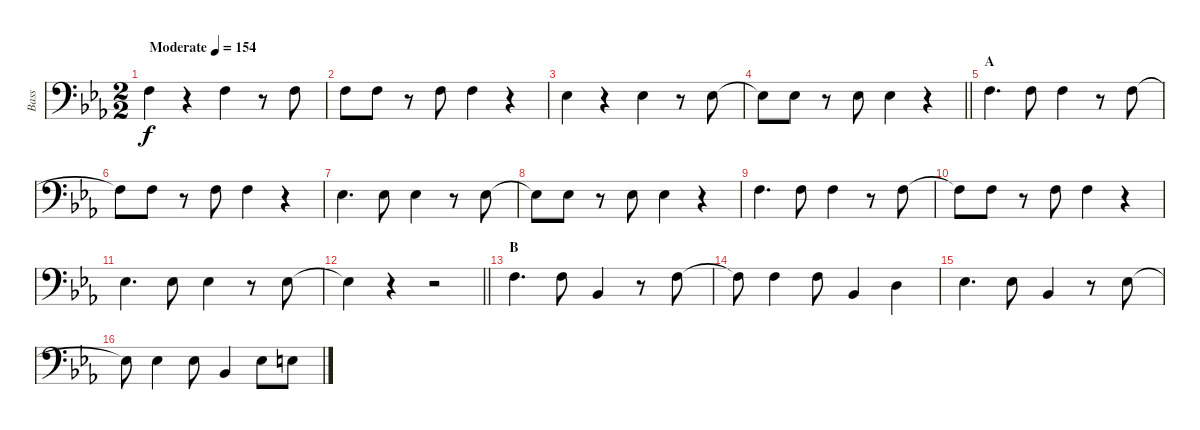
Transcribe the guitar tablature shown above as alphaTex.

\track ("Bass" "Bass") {instrument acousticbass}
\staff {score}
\tuning (G2 D2 A1 E1) {hide}
\ts (2 2)
\tempo (154 "Moderate")
\clef f4
\ks eb
8.3.4{dy f instrument acousticbass} r.4 8.3.4 r.8 8.3.8 |
3.2.8 3.2.8 r.8 3.2.8 3.2.4 r.4 |
1.2.4 r.4 1.2.4 r.8 1.2.8 |
\barLineRight lightlight
1.2{t}.8 1.2.8 r.8 1.2.8 1.2.4 r.4 |
\section ("" "A")
3.2.4{d} 3.2.8 3.2.4 r.8 3.2.8 |
3.2{t}.8 3.2.8 r.8 3.2.8 3.2.4 r.4 |
1.2.4{d} 1.2.8 1.2.4 r.8 1.2.8 |
1.2{t}.8 1.2.8 r.8 1.2.8 1.2.4 r.4 |
3.2.4{d} 3.2.8 3.2.4 r.8 3.2.8 |
3.2{t}.8 3.2.8 r.8 3.2.8 3.2.4 r.4 |
1.2.4{d} 1.2.8 1.2.4 r.8 1.2.8 |
\barLineRight lightlight
1.2{t}.4 r.4 r.2 |
\section ("" "B")
3.2.4{d} 3.2.8 1.3.4 r.8 3.2.8 |
3.2{t}.8 3.2.4 3.2.8 1.3.4 0.2.4 |
1.2.4{d} 1.2.8 1.3.4 r.8 1.2.8 |
1.2{t}.8 1.2.4 1.2.8 1.3.4 1.2.8 2.2.8
